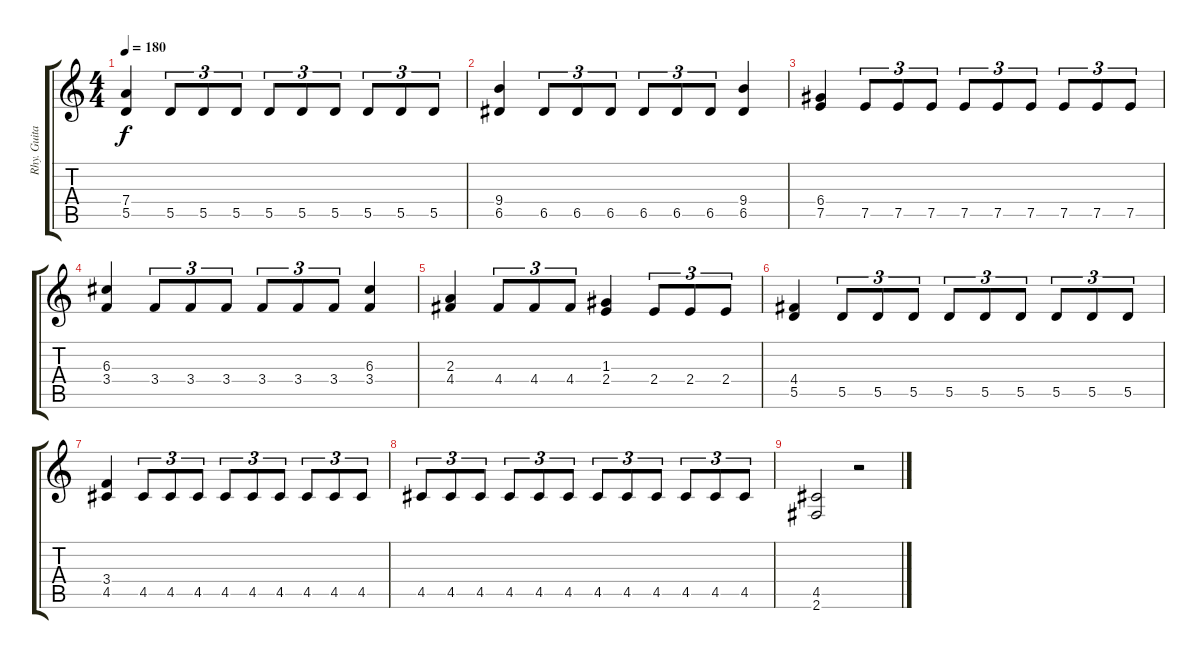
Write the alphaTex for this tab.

\track ("Rhy. Guitar 2" "Rhy. Guita") {instrument distortionguitar}
\staff {score tabs}
\tuning (E4 B3 G3 D3 A2 E2) {hide}
\ts (4 4)
\tempo 180
\clef g2
\ks c
(7.4 5.5).4{dy f} 5.5.8{tu (3 2)} 5.5.8{tu (3 2)} 5.5.8{tu (3 2)} 5.5.8{tu (3 2)} 5.5.8{tu (3 2)} 5.5.8{tu (3 2)} 5.5.8{tu (3 2)} 5.5.8{tu (3 2)} 5.5.8{tu (3 2)} |
(9.4 6.5).4 6.5.8{tu (3 2)} 6.5.8{tu (3 2)} 6.5.8{tu (3 2)} 6.5.8{tu (3 2)} 6.5.8{tu (3 2)} 6.5.8{tu (3 2)} (9.4 6.5).4 |
(6.4 7.5).4 7.5.8{tu (3 2)} 7.5.8{tu (3 2)} 7.5.8{tu (3 2)} 7.5.8{tu (3 2)} 7.5.8{tu (3 2)} 7.5.8{tu (3 2)} 7.5.8{tu (3 2)} 7.5.8{tu (3 2)} 7.5.8{tu (3 2)} |
(6.3 3.4).4 3.4.8{tu (3 2)} 3.4.8{tu (3 2)} 3.4.8{tu (3 2)} 3.4.8{tu (3 2)} 3.4.8{tu (3 2)} 3.4.8{tu (3 2)} (6.3 3.4).4 |
(2.3 4.4).4 4.4.8{tu (3 2)} 4.4.8{tu (3 2)} 4.4.8{tu (3 2)} (1.3 2.4).4 2.4.8{tu (3 2)} 2.4.8{tu (3 2)} 2.4.8{tu (3 2)} |
(4.4 5.5).4 5.5.8{tu (3 2)} 5.5.8{tu (3 2)} 5.5.8{tu (3 2)} 5.5.8{tu (3 2)} 5.5.8{tu (3 2)} 5.5.8{tu (3 2)} 5.5.8{tu (3 2)} 5.5.8{tu (3 2)} 5.5.8{tu (3 2)} |
(3.4 4.5).4 4.5.8{tu (3 2)} 4.5.8{tu (3 2)} 4.5.8{tu (3 2)} 4.5.8{tu (3 2)} 4.5.8{tu (3 2)} 4.5.8{tu (3 2)} 4.5.8{tu (3 2)} 4.5.8{tu (3 2)} 4.5.8{tu (3 2)} |
4.5.8{tu (3 2)} 4.5.8{tu (3 2)} 4.5.8{tu (3 2)} 4.5.8{tu (3 2)} 4.5.8{tu (3 2)} 4.5.8{tu (3 2)} 4.5.8{tu (3 2)} 4.5.8{tu (3 2)} 4.5.8{tu (3 2)} 4.5.8{tu (3 2)} 4.5.8{tu (3 2)} 4.5.8{tu (3 2)} |
(4.5 2.6).2 r.2
